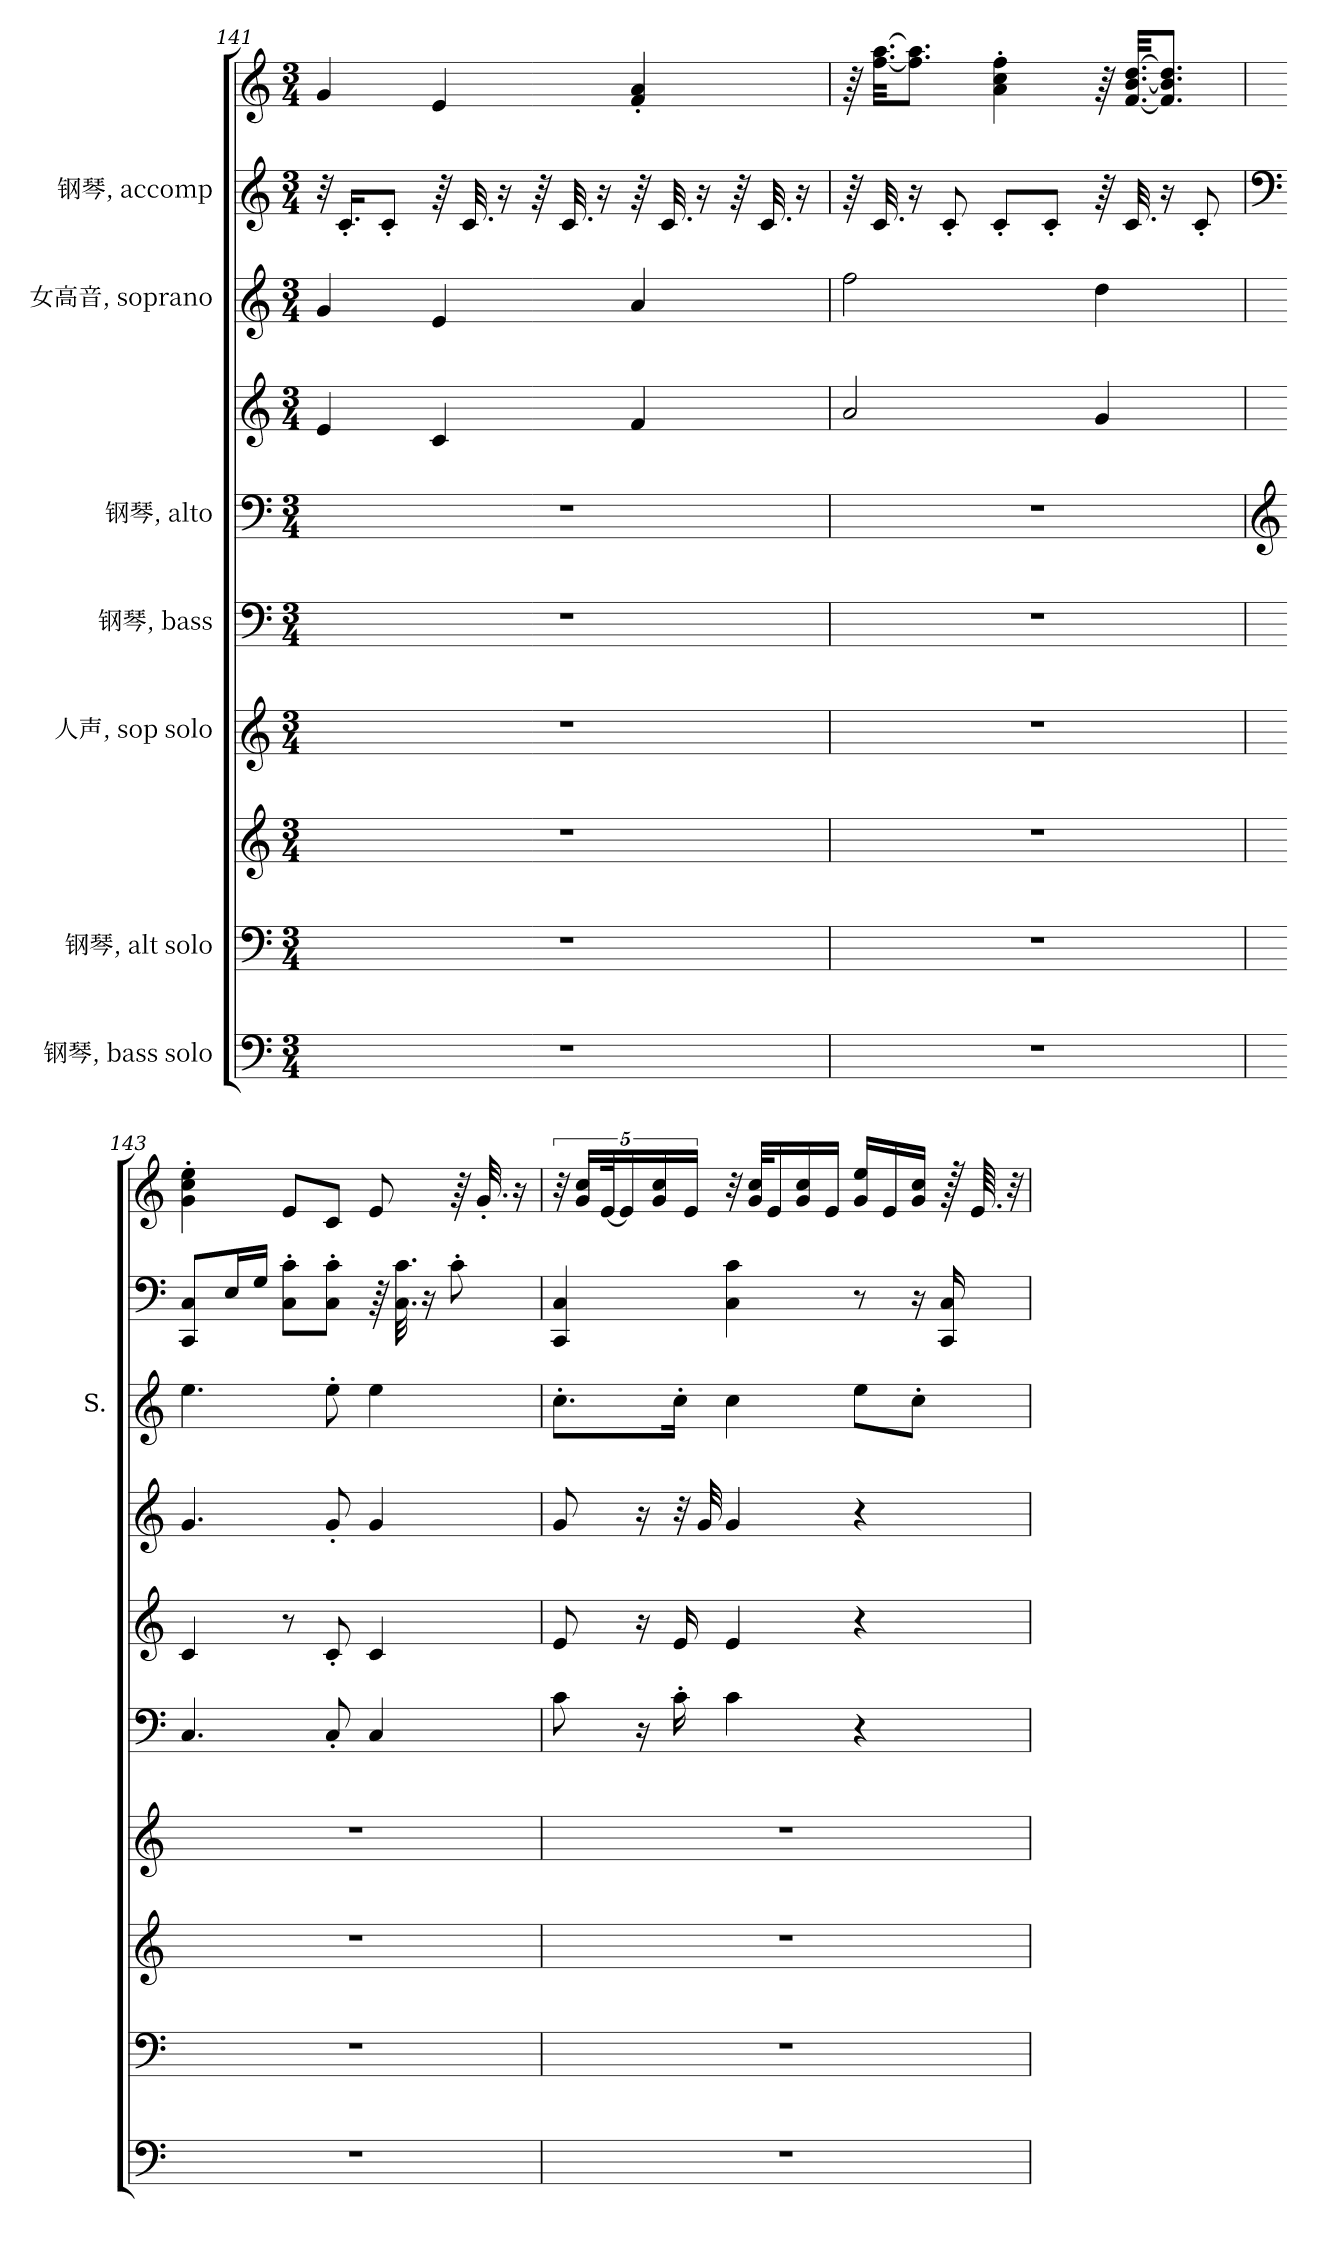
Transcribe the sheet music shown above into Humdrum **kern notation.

**kern	**kern	**kern	**kern	**kern	**kern	**kern	**kern	**kern	**kern
*part7	*part6	*part6	*part5	*part4	*part3	*part3	*part2	*part1	*part1
*staff10	*staff9	*staff8	*staff7	*staff6	*staff5	*staff4	*staff3	*staff2	*staff1
*I"钢琴, bass solo	*I"钢琴, alt solo	*	*I"人声, sop solo	*I"钢琴, bass	*I"钢琴, alto	*	*I"女高音, soprano	*I"钢琴, accomp	*
*	*	*	*	*	*	*	*I'S.	*	*
!!LO:PB:g=z
*clefF4	*clefF4	*clefG2	*clefG2	*clefF4	*clefF4	*clefG2	*clefG2	*clefG2	*clefG2
*k[]	*k[]	*k[]	*k[]	*k[]	*k[]	*k[]	*k[]	*k[]	*k[]
*M3/4	*M3/4	*M3/4	*M3/4	*M3/4	*M3/4	*M3/4	*M3/4	*M3/4	*M3/4
=141	=141	=141	=141	=141	=141	=141	=141	=141	=141
2.r	2.r	2.r	2.r	2.r	2.r	4e/	4g/	32r	4g/
.	.	.	.	.	.	.	.	16.c'/KL	.
.	.	.	.	.	.	.	.	8c'/J	.
.	.	.	.	.	.	4c/	4e/	64r	4e/
.	.	.	.	.	.	.	.	32.c/	.
.	.	.	.	.	.	.	.	16r	.
.	.	.	.	.	.	.	.	64r	.
.	.	.	.	.	.	.	.	32.c/	.
.	.	.	.	.	.	.	.	16r	.
.	.	.	.	.	.	4f/	4a/	64r	4f/' 4a/'
.	.	.	.	.	.	.	.	32.c/	.
.	.	.	.	.	.	.	.	16r	.
.	.	.	.	.	.	.	.	64r	.
.	.	.	.	.	.	.	.	32.c/	.
.	.	.	.	.	.	.	.	16r	.
=142	=142	=142	=142	=142	=142	=142	=142	=142	=142
2.r	2.r	2.r	2.r	2.r	2.r	2a/	2ff\	64r	64r
.	.	.	.	.	.	.	.	32.c/	[32.ff\ [32.aa\KKL
.	.	.	.	.	.	.	.	16r	8.ff\] 8.aa\]J
.	.	.	.	.	.	.	.	8c'/	.
.	.	.	.	.	.	.	.	8c'/L	4a\' 4cc\' 4ff\'
.	.	.	.	.	.	.	.	8c'/J	.
.	.	.	.	.	.	4g/	4dd\	64r	64r
.	.	.	.	.	.	.	.	32.c/	[32.f/ [32.b/ [32.dd/KKL
.	.	.	.	.	.	.	.	16r	8.f/] 8.b/] 8.dd/]J
.	.	.	.	.	.	.	.	8c'/	.
!!LO:PB:g=z
=143	=143	=143	=143	=143	=143	=143	=143	=143	=143
*	*	*	*	*	*clefG2	*	*	*clefF4	*
2.r	2.r	2.r	2.r	4.C/	4c/	4.g/	4.ee\	8CC/ 8C/L	4g\' 4cc\' 4ee\'
.	.	.	.	.	.	.	.	16E/L	.
.	.	.	.	.	.	.	.	16G/JJ	.
.	.	.	.	.	8r	.	.	8C\' 8c\'L	8e/L
.	.	.	.	8C'/	8c'/	8g'/	8ee'\	8C\' 8c\'J	8c/J
.	.	.	.	4C/	4c/	4g/	4ee\	64r	8e/
.	.	.	.	.	.	.	.	32.C\ 32.c\	.
.	.	.	.	.	.	.	.	16r	.
.	.	.	.	.	.	.	.	8c'\	64r
.	.	.	.	.	.	.	.	.	32.g'/
.	.	.	.	.	.	.	.	.	16r
=144	=144	=144	=144	=144	=144	=144	=144	=144	=144
2.r	2.r	2.r	2.r	8c\	8e/	8g/	8.cc'\L	4CC/ 4C/	40r
.	.	.	.	.	.	.	.	.	20g/ 20cc/LL
.	.	.	.	.	.	.	.	.	[40e/K
.	.	.	.	.	.	.	.	.	20e/]
.	.	.	.	16r	16r	16r	.	.	.
.	.	.	.	.	.	.	.	.	20g/ 20cc/
.	.	.	.	16c'\	16e/	32r	16cc'\Jk	.	.
.	.	.	.	.	.	.	.	.	20e/JJ
.	.	.	.	.	.	32g/	.	.	.
.	.	.	.	4c\	4e/	4g/	4cc\	4C\ 4c\	32r
.	.	.	.	.	.	.	.	.	32g/ 32cc/KLL
.	.	.	.	.	.	.	.	.	16e/
.	.	.	.	.	.	.	.	.	16g/ 16cc/
.	.	.	.	.	.	.	.	.	16e/JJ
.	.	.	.	4r	4r	4r	8ee\L	8r	16g/ 16ee/LL
.	.	.	.	.	.	.	.	.	16e/
.	.	.	.	.	.	.	8cc'\J	16r	16g/ 16cc/JJ
.	.	.	.	.	.	.	.	16CC/ 16C/	128r
.	.	.	.	.	.	.	.	.	64.e/
.	.	.	.	.	.	.	.	.	32r
=	=	=	=	=	=	=	=	=	=
*-	*-	*-	*-	*-	*-	*-	*-	*-	*-
